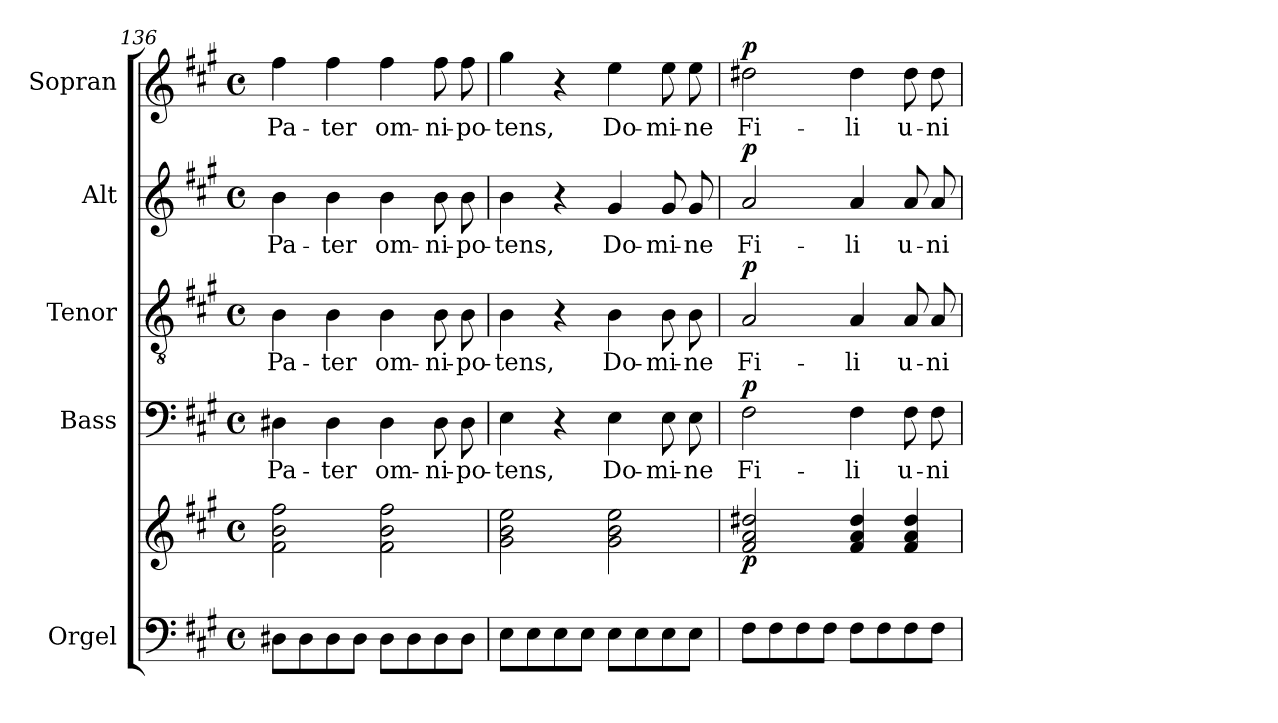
**kern	**kern	**dynam	**kern	**text	**dynam	**kern	**text	**dynam	**kern	**text	**dynam	**kern	**text	**dynam
*part5	*part5	*part5	*part4	*part4	*part4	*part3	*part3	*part3	*part2	*part2	*part2	*part1	*part1	*part1
*staff6	*staff5	*staff5/6	*staff4	*staff4	*staff4	*staff3	*staff3	*staff3	*staff2	*staff2	*staff2	*staff1	*staff1	*staff1
*I"Orgel	*	*	*I"Bass	*	*	*I"Tenor	*	*	*I"Alt	*	*	*I"Sopran	*	*
*I'Org.	*	*	*I'B.	*	*	*I'T.	*	*	*I'A.	*	*	*I'S.	*	*
*clefF4	*clefG2	*	*clefF4	*	*	*clefGv2	*	*	*clefG2	*	*	*clefG2	*	*
*k[f#c#g#]	*k[f#c#g#]	*	*k[f#c#g#]	*	*	*k[f#c#g#]	*	*	*k[f#c#g#]	*	*	*k[f#c#g#]	*	*
*A:	*A:	*	*A:	*	*	*A:	*	*	*A:	*	*	*A:	*	*
*M4/4	*M4/4	*	*M4/4	*	*	*M4/4	*	*	*M4/4	*	*	*M4/4	*	*
*met(c)	*met(c)	*	*met(c)	*	*	*met(c)	*	*	*met(c)	*	*	*met(c)	*	*
=136	=136	=136	=136	=136	=136	=136	=136	=136	=136	=136	=136	=136	=136	=136
!	!	!	!	!LO:LY:b	!	!	!LO:LY:b	!	!	!LO:LY:b	!	!	!LO:LY:b	!
8D#X\L	2f#\ 2b\ 2ff#\	.	4D#X\	Pa-	.	4B\	Pa-	.	4b\	Pa-	.	4ff#\	Pa-	.
8D#\	.	.	.	.	.	.	.	.	.	.	.	.	.	.
!	!	!	!	!LO:LY:b	!	!	!LO:LY:b	!	!	!LO:LY:b	!	!	!LO:LY:b	!
8D#\	.	.	4D#\	-ter	.	4B\	-ter	.	4b\	-ter	.	4ff#\	-ter	.
8D#\J	.	.	.	.	.	.	.	.	.	.	.	.	.	.
!	!	!	!	!LO:LY:b	!	!	!LO:LY:b	!	!	!LO:LY:b	!	!	!LO:LY:b	!
8D#\L	2f#\ 2b\ 2ff#\	.	4D#\	om-	.	4B\	om-	.	4b\	om-	.	4ff#\	om-	.
8D#\	.	.	.	.	.	.	.	.	.	.	.	.	.	.
!	!	!	!	!LO:LY:b	!	!	!LO:LY:b	!	!	!LO:LY:b	!	!	!LO:LY:b	!
8D#\	.	.	8D#\	-ni-	.	8B\	-ni-	.	8b\	-ni-	.	8ff#\	-ni-	.
!	!	!	!	!LO:LY:b	!	!	!LO:LY:b	!	!	!LO:LY:b	!	!	!LO:LY:b	!
8D#\J	.	.	8D#\	-po-	.	8B\	-po-	.	8b\	-po-	.	8ff#\	-po-	.
=137	=137	=137	=137	=137	=137	=137	=137	=137	=137	=137	=137	=137	=137	=137
!	!	!	!	!LO:LY:b	!	!	!LO:LY:b	!	!	!LO:LY:b	!	!	!LO:LY:b	!
8E\L	2g#\ 2b\ 2ee\	.	4E\	-tens,	.	4B\	-tens,	.	4b\	-tens,	.	4gg#\	-tens,	.
8E\	.	.	.	.	.	.	.	.	.	.	.	.	.	.
8E\	.	.	4r	.	.	4r	.	.	4r	.	.	4r	.	.
8E\J	.	.	.	.	.	.	.	.	.	.	.	.	.	.
!	!	!	!	!LO:LY:b	!	!	!LO:LY:b	!	!	!LO:LY:b	!	!	!LO:LY:b	!
8E\L	2g#\ 2b\ 2ee\	.	4E\	Do-	.	4B\	Do-	.	4g#/	Do-	.	4ee\	Do-	.
8E\	.	.	.	.	.	.	.	.	.	.	.	.	.	.
!	!	!	!	!LO:LY:b	!	!	!LO:LY:b	!	!	!LO:LY:b	!	!	!LO:LY:b	!
8E\	.	.	8E\	-mi-	.	8B\	-mi-	.	8g#/	-mi-	.	8ee\	-mi-	.
!	!	!	!	!LO:LY:b	!	!	!LO:LY:b	!	!	!LO:LY:b	!	!	!LO:LY:b	!
8E\J	.	.	8E\	-ne	.	8B\	-ne	.	8g#/	-ne	.	8ee\	-ne	.
=138	=138	=138	=138	=138	=138	=138	=138	=138	=138	=138	=138	=138	=138	=138
!	!	!LO:DY:b	!	!LO:LY:b	!LO:DY:a	!	!LO:LY:b	!LO:DY:a	!	!LO:LY:b	!LO:DY:a	!	!LO:LY:b	!LO:DY:a
8F#\L	2f#/ 2a/ 2dd#X/	p	2F#\	Fi-	p	2A/	Fi-	p	2a/	Fi-	p	2dd#X\	Fi-	p
8F#\	.	.	.	.	.	.	.	.	.	.	.	.	.	.
8F#\	.	.	.	.	.	.	.	.	.	.	.	.	.	.
8F#\J	.	.	.	.	.	.	.	.	.	.	.	.	.	.
!	!	!	!	!LO:LY:b	!	!	!LO:LY:b	!	!	!LO:LY:b	!	!	!LO:LY:b	!
8F#\L	4f#/ 4a/ 4dd#/	.	4F#\	-li	.	4A/	-li	.	4a/	-li	.	4dd#\	-li	.
8F#\	.	.	.	.	.	.	.	.	.	.	.	.	.	.
!	!	!	!	!LO:LY:b	!	!	!LO:LY:b	!	!	!LO:LY:b	!	!	!LO:LY:b	!
8F#\	4f#/ 4a/ 4dd#/	.	8F#\	u-	.	8A/	u-	.	8a/	u-	.	8dd#\	u-	.
!	!	!	!	!LO:LY:b	!	!	!LO:LY:b	!	!	!LO:LY:b	!	!	!LO:LY:b	!
8F#\J	.	.	8F#\	-ni-	.	8A/	-ni-	.	8a/	-ni-	.	8dd#\	-ni-	.
=	=	=	=	=	=	=	=	=	=	=	=	=	=	=
*-	*-	*-	*-	*-	*-	*-	*-	*-	*-	*-	*-	*-	*-	*-
